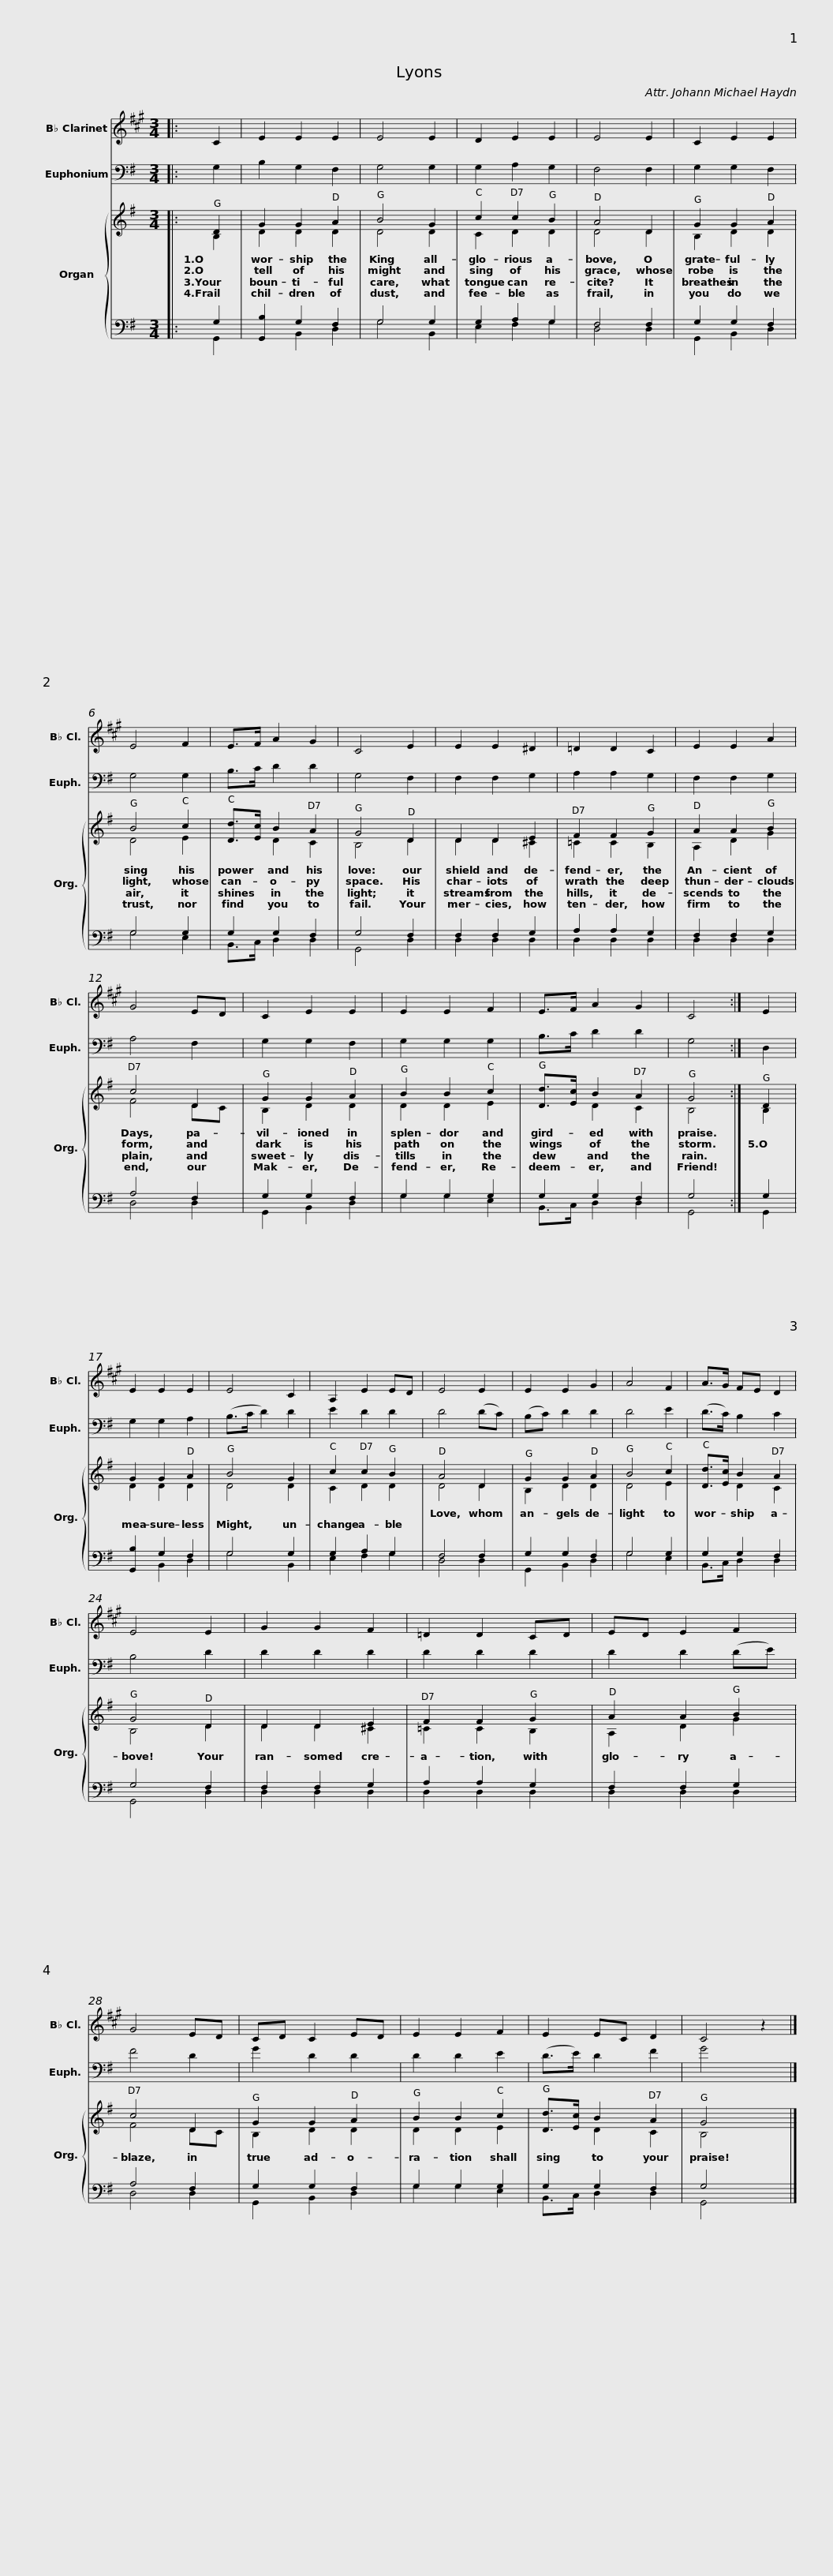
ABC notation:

X:1
%%score 1 2 { ( 3 4 ) | ( 5 6 ) }
L:1/8
M:3/4
I:linebreak $
K:G
V:1 treble transpose=-2
V:2 bass
V:3 treble
V:4 treble
V:5 bass
V:6 bass
V:1
[K:A]|: C2 | E2 E2 E2 | E4 E2 | D2 E2 E2 | E4 E2 |$ %5
 C2 E2 E2 | E4 F2 | E>F A2 G2 | C4 E2 | E2 E2 ^D2 |$ %10
 =D2 D2 C2 | E2 E2 A2 | G4 ED | C2 E2 E2 | E2 E2 F2 |$ %15
 E>F A2 G2 | C4 :| E2 | E2 E2 E2 | E4 C2 | %20
 A,2 E2 ED |$ E4 E2 | E2 E2 G2 | A4 F2 | A>G FE D2 | %25
 E4 E2 | G2 G2 F2 |$ =D2 D2 CD | ED E2 F2 | G4 ED | %30
 CD C2 ED | E2 E2 F2 |$ E2 EC D2 | C4 z2 |] %34
V:2
|: G,2 | B,2 G,2 F,2 | G,4 G,2 | G,2 A,2 G,2 | F,4 F,2 |$ %5
 G,2 G,2 F,2 | G,4 G,2 | B,>C D2 D2 | G,4 F,2 | F,2 F,2 G,2 |$ %10
 A,2 A,2 G,2 | F,2 F,2 G,2 | A,4 F,2 | G,2 G,2 F,2 | G,2 G,2 G,2 |$ %15
 B,>C D2 D2 | G,4 :| D,2 | G,2 G,2 A,2 | (B,>C D2) D2 | %20
 E2 D2 D2 |$ D4 (DC) | (B,C) D2 D2 | D4 E2 | (D>C) B,2 C2 | %25
 B,4 D2 | D2 D2 D2 |$ D2 D2 D2 | D2 D2 (DE) | F4 D2 | %30
 G2 D2 D2 | D2 D2 E2 |$ (D>E) D2 F2 | G4 x2 |] %34
V:3
|: D2 | G2 G2 A2 | B4 G2 | c2 c2 B2 | A4 D2 |$ %5
 G2 G2 A2 | B4 c2 | [Dd]>[Ec] B2 A2 | G4 D2 | D2 D2 E2 |$ %10
 F2 F2 G2 | A2 A2 B2 | c4 D2 | G2 G2 A2 | B2 B2 c2 |$ %15
 [Dd]>[Ec] B2 A2 | G4 :| D2 | G2 G2 A2 | B4 G2 | %20
 c2 c2 B2 |$ A4 D2 | G2 G2 A2 | B4 c2 | [Dd]>[Ec] B2 A2 | %25
 G4 D2 | D2 D2 E2 |$ F2 F2 G2 | A2 A2 B2 | c4 D2 | %30
 G2 G2 A2 | B2 B2 c2 |$ [Dd]>[Ec] B2 A2 | G4 x2 |] %34
V:4
|: B,2 | D2 D2 D2 | D4 D2 | C2 D2 D2 | D4 D2 |$ %5
 B,2 D2 D2 | D4 E2 | x2 D2 C2 | B,4 D2 | D2 D2 ^C2 |$ %10
 =C2 C2 B,2 | A,2 D2 G2 | F4 DC | B,2 D2 D2 | D2 D2 E2 |$ %15
 x2 D2 C2 | B,4 :| B,2 | D2 D2 D2 | D4 D2 | %20
 C2 D2 D2 |$ D4 D2 | B,2 D2 D2 | D4 E2 | x2 D2 C2 | %25
 B,4 D2 | D2 D2 ^C2 |$ =C2 C2 B,2 | A,2 D2 G2 | F4 DC | %30
 B,2 D2 D2 | D2 D2 E2 |$ x2 D2 C2 | B,4 x2 |] %34
V:5
|: G,2 | [G,,B,]2 G,2 F,2 | G,4 G,2 | G,2 A,2 G,2 | F,4 F,2 |$ %5
 G,2 G,2 F,2 | G,4 G,2 | G,2 G,2 F,2 | G,4 F,2 | F,2 F,2 G,2 |$ %10
 A,2 A,2 G,2 | F,2 F,2 G,2 | A,4 F,2 | G,2 G,2 F,2 | G,2 G,2 G,2 |$ %15
 G,2 G,2 F,2 | G,4 :| G,2 | [G,,B,]2 G,2 F,2 | G,4 G,2 | %20
 G,2 A,2 G,2 |$ F,4 F,2 | G,2 G,2 F,2 | G,4 G,2 | G,2 G,2 F,2 | %25
 G,4 F,2 | F,2 F,2 G,2 |$ A,2 A,2 G,2 | F,2 F,2 G,2 | A,4 F,2 | %30
 G,2 G,2 F,2 | G,2 G,2 G,2 |$ G,2 G,2 F,2 | G,4 x2 |] %34
V:6
|: G,,2 | x2 B,,2 D,2 | G,4 B,,2 | E,2 F,2 G,2 | D,4 D,2 |$ %5
 G,,2 B,,2 D,2 | G,4 E,2 | B,,>C, D,2 D,2 | G,,4 D,2 | D,2 D,2 D,2 |$ %10
 D,2 D,2 D,2 | D,2 D,2 D,2 | D,4 D,2 | G,,2 B,,2 D,2 | G,2 G,2 E,2 |$ %15
 B,,>C, D,2 D,2 | G,,4 :| G,,2 | x2 B,,2 D,2 | G,4 B,,2 | %20
 E,2 F,2 G,2 |$ D,4 D,2 | G,,2 B,,2 D,2 | G,4 E,2 | B,,>C, D,2 D,2 | %25
 G,,4 D,2 | D,2 D,2 D,2 |$ D,2 D,2 D,2 | D,2 D,2 D,2 | D,4 D,2 | %30
 G,,2 B,,2 D,2 | G,2 G,2 E,2 |$ B,,>C, D,2 D,2 | G,,4 x2 |] %34
